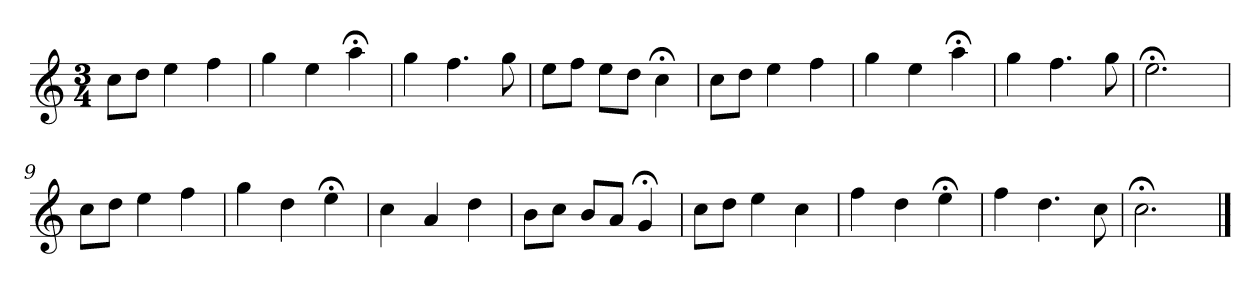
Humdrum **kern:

**kern
*part1
*staff1
*k[]
*C:
*M3/4
*MM120
=1
8ccL
8ddJ
4ee
4ff
=2
4gg
4ee
4aa;<
=3
4gg
4.ff
8gg
=4
8eeL
8ffJ
8eeL
8ddJ
4cc;<
=5
8ccL
8ddJ
4ee
4ff
=6
4gg
4ee
4aa;<
=7
4gg
4.ff
8gg
=8
2.ee;<
=9
8ccL
8ddJ
4ee
4ff
=10
4gg
4dd
4ee;<
=11
4cc
4a
4dd
=12
8bL
8ccJ
8bL
8aJ
4g;<
=13
8ccL
8ddJ
4ee
4cc
=14
4ff
4dd
4ee;<
=15
4ff
4.dd
8cc
=16
2.cc;<
==
*-
